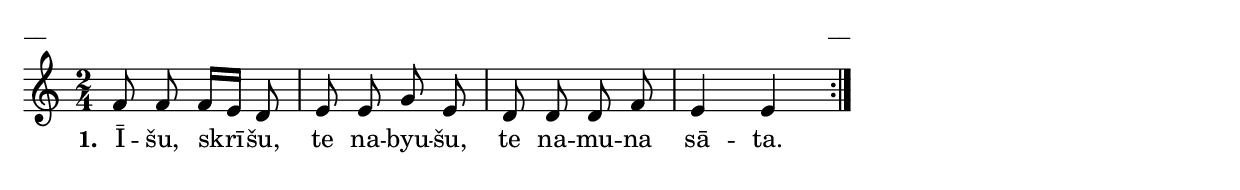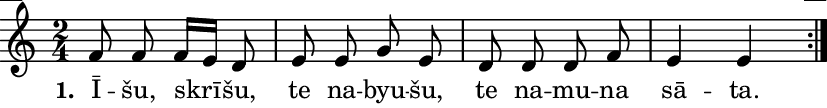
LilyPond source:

\version "2.13.18"
#(ly:set-option 'crop #t)
\paper {
line-width = 14\cm
left-margin = 0.4\cm
between-system-padding = 0.1\cm
between-system-space = 0.1\cm
}
% SBTZK, p.107
\layout {
indent = #0
ragged-last = ##f
}


voiceA = \relative c' {
\clef "treble"
\key c \major
\time 2/4
\repeat volta 2 { f8 f f16 [e] d8 | e e g e | d d d f | e4 e}
}

lyricA = \lyricmode {
\set stanza = "1. "
Ī -- šu, skrī -- šu, te na -- byu -- šu, te na -- mu -- na sā -- ta.
}

fullScore = <<
%\new ChordNames { \chordsA }
\new Staff {
<<
\new Voice = "voiceA" { \oneVoice \autoBeamOff \voiceA }
\new Lyrics \lyricsto "voiceA"  \lyricA
%\new Voice = "voiceB" { \voiceTwo \autoBeamOff \voiceB }
>>
}
>>



\score {
\fullScore
\header { piece = "__" opus = "__" }
}
\markup { \with-color #(x11-color 'white) \sans \smaller "__" }
\score {
\unfoldRepeats
\fullScore
\midi {
\context { \Staff \remove "Staff_performer" }
\context { \Voice \consists "Staff_performer" }
}
}


